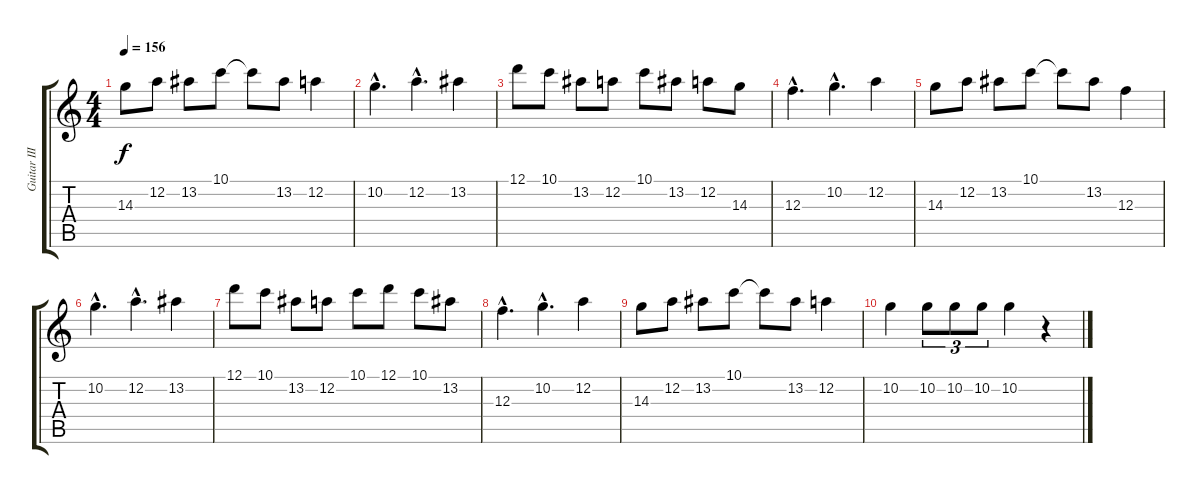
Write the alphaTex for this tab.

\track ("Guitar III" "Guitar III") {instrument distortionguitar}
\staff {score tabs}
\tuning (D4 A3 F3 C3 G2 D2) {hide}
\ts (4 4)
\tempo 156
\clef g2
\ks c
14.3.8{dy f} 12.2.8 13.2.8 10.1.8 10.1{t}.8 13.2.8 12.2.4 |
10.2{hac}.4{d} 12.2{hac}.4{d} 13.2.4 |
12.1.8 10.1.8 13.2.8 12.2.8 10.1.8 13.2.8 12.2.8 14.3.8 |
12.3{hac}.4{d} 10.2{hac}.4{d} 12.2.4 |
14.3.8 12.2.8 13.2.8 10.1.8 10.1{t}.8 13.2.8 12.3.4 |
10.2{hac}.4{d} 12.2{hac}.4{d} 13.2.4 |
12.1.8 10.1.8 13.2.8 12.2.8 10.1.8 12.1.8 10.1.8 13.2.8 |
12.3{hac}.4{d} 10.2{hac}.4{d} 12.2.4 |
14.3.8 12.2.8 13.2.8 10.1.8 10.1{t}.8 13.2.8 12.2.4 |
10.2.4 10.2.8{tu (3 2)} 10.2.8{tu (3 2)} 10.2.8{tu (3 2)} 10.2.4 r.4
